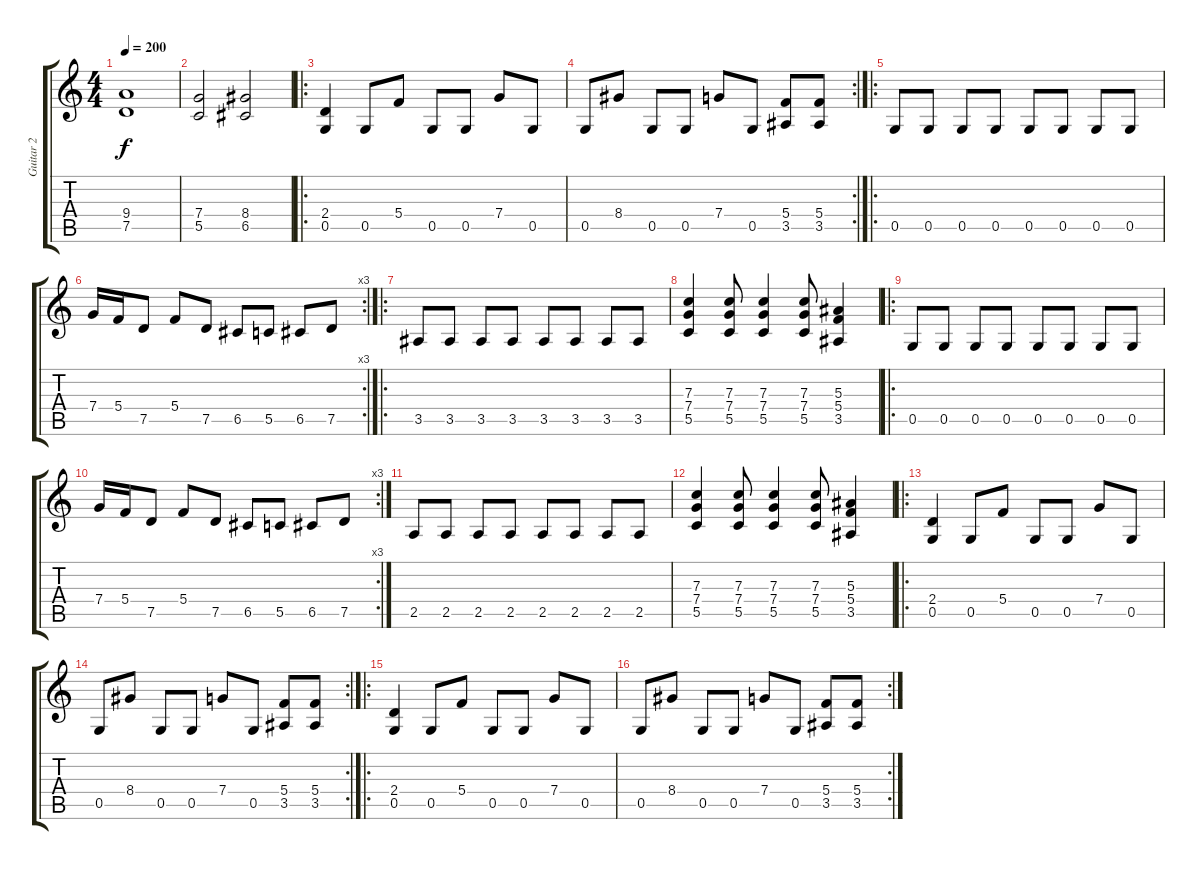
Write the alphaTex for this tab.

\track ("Guitar 2" "Guitar 2") {instrument overdrivenguitar}
\staff {score tabs}
\tuning (D4 A3 F3 C3 G2 D2) {hide}
\ts (4 4)
\tempo 200
\clef g2
\ks c
(9.4 7.5).1{dy f} |
(7.4 5.5).2 (8.4 6.5).2 |
\ro
(2.4 0.5).4 0.5.8 5.4.8 0.5.8 0.5.8 7.4.8 0.5.8 |
\rc 2
0.5.8 8.4.8 0.5.8 0.5.8 7.4.8 0.5.8 (5.4 3.5).8 (5.4 3.5).8 |
\ro
0.5.8 0.5.8 0.5.8 0.5.8 0.5.8 0.5.8 0.5.8 0.5.8 |
\rc 3
7.4.16 5.4.16 7.5.8 5.4.8 7.5.8 6.5.8 5.5.8 6.5.8 7.5.8 |
\ro
3.5.8 3.5.8 3.5.8 3.5.8 3.5.8 3.5.8 3.5.8 3.5.8 |
(7.3 7.4 5.5).4 (7.3 7.4 5.5).8 (7.3 7.4 5.5).4 (7.3 7.4 5.5).8 (5.3 5.4 3.5).4 |
\ro
0.5.8 0.5.8 0.5.8 0.5.8 0.5.8 0.5.8 0.5.8 0.5.8 |
\rc 3
7.4.16 5.4.16 7.5.8 5.4.8 7.5.8 6.5.8 5.5.8 6.5.8 7.5.8 |
2.5.8 2.5.8 2.5.8 2.5.8 2.5.8 2.5.8 2.5.8 2.5.8 |
(7.3 7.4 5.5).4 (7.3 7.4 5.5).8 (7.3 7.4 5.5).4 (7.3 7.4 5.5).8 (5.3 5.4 3.5).4 |
\ro
(2.4 0.5).4 0.5.8 5.4.8 0.5.8 0.5.8 7.4.8 0.5.8 |
\rc 2
0.5.8 8.4.8 0.5.8 0.5.8 7.4.8 0.5.8 (5.4 3.5).8 (5.4 3.5).8 |
\ro
(2.4 0.5).4 0.5.8 5.4.8 0.5.8 0.5.8 7.4.8 0.5.8 |
\rc 2
0.5.8 8.4.8 0.5.8 0.5.8 7.4.8 0.5.8 (5.4 3.5).8 (5.4 3.5).8
